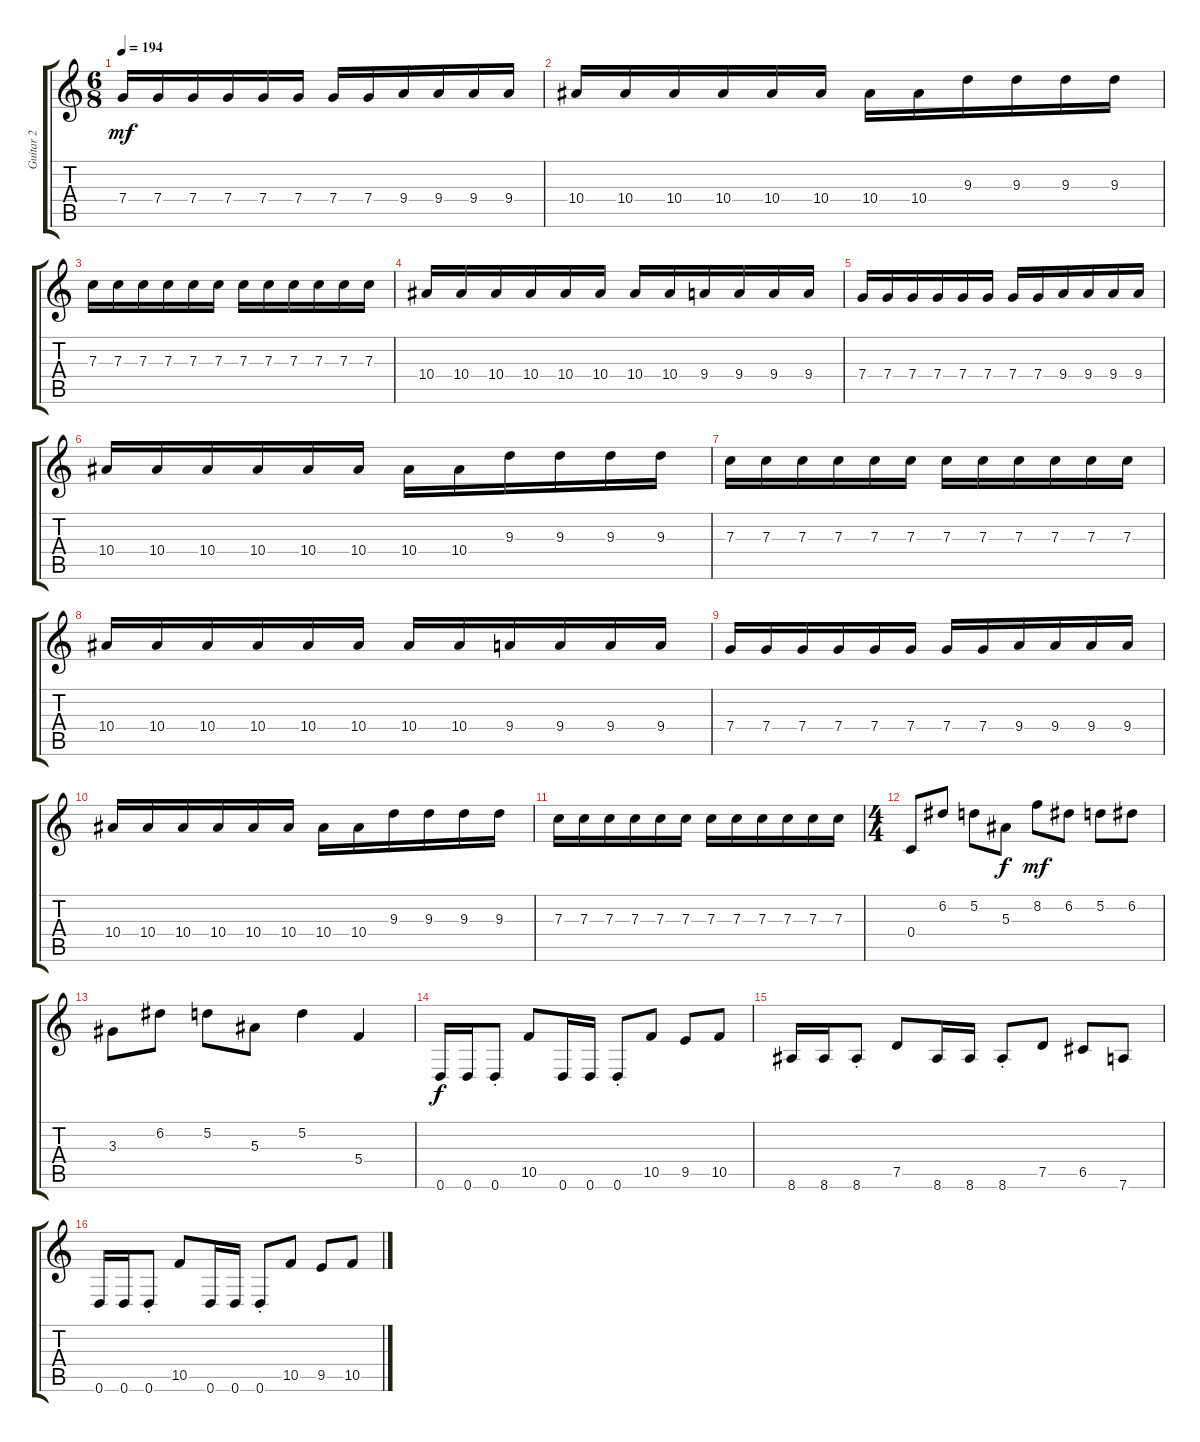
\track ("Guitar 2" "Guitar 2") {instrument distortionguitar}
\staff {score tabs}
\tuning (D4 A3 F3 C3 G2 D2) {hide}
\ts (6 8)
\tempo 194
\clef g2
\ks c
7.4.16{dy mf} 7.4.16 7.4.16 7.4.16 7.4.16 7.4.16 7.4.16 7.4.16 9.4.16 9.4.16 9.4.16 9.4.16 |
10.4.16 10.4.16 10.4.16 10.4.16 10.4.16 10.4.16 10.4.16 10.4.16 9.3.16 9.3.16 9.3.16 9.3.16 |
7.3.16 7.3.16 7.3.16 7.3.16 7.3.16 7.3.16 7.3.16 7.3.16 7.3.16 7.3.16 7.3.16 7.3.16 |
10.4.16 10.4.16 10.4.16 10.4.16 10.4.16 10.4.16 10.4.16 10.4.16 9.4.16 9.4.16 9.4.16 9.4.16 |
7.4.16 7.4.16 7.4.16 7.4.16 7.4.16 7.4.16 7.4.16 7.4.16 9.4.16 9.4.16 9.4.16 9.4.16 |
10.4.16 10.4.16 10.4.16 10.4.16 10.4.16 10.4.16 10.4.16 10.4.16 9.3.16 9.3.16 9.3.16 9.3.16 |
7.3.16 7.3.16 7.3.16 7.3.16 7.3.16 7.3.16 7.3.16 7.3.16 7.3.16 7.3.16 7.3.16 7.3.16 |
10.4.16 10.4.16 10.4.16 10.4.16 10.4.16 10.4.16 10.4.16 10.4.16 9.4.16 9.4.16 9.4.16 9.4.16 |
7.4.16 7.4.16 7.4.16 7.4.16 7.4.16 7.4.16 7.4.16 7.4.16 9.4.16 9.4.16 9.4.16 9.4.16 |
10.4.16 10.4.16 10.4.16 10.4.16 10.4.16 10.4.16 10.4.16 10.4.16 9.3.16 9.3.16 9.3.16 9.3.16 |
7.3.16 7.3.16 7.3.16 7.3.16 7.3.16 7.3.16 7.3.16 7.3.16 7.3.16 7.3.16 7.3.16 7.3.16 |
\ts (4 4)
0.4.8 6.2.8 5.2.8 5.3.8{dy f} 8.2.8{dy mf} 6.2.8 5.2.8 6.2.8 |
3.3.8 6.2.8 5.2.8 5.3.8 5.2.4 5.4.4 |
0.6.16{dy f} 0.6.16 0.6{st}.8 10.5.8 0.6.16 0.6.16 0.6{st}.8 10.5.8 9.5.8 10.5.8 |
8.6.16 8.6.16 8.6{st}.8 7.5.8 8.6.16 8.6.16 8.6{st}.8 7.5.8 6.5.8 7.6.8 |
0.6.16 0.6.16 0.6{st}.8 10.5.8 0.6.16 0.6.16 0.6{st}.8 10.5.8 9.5.8 10.5.8
